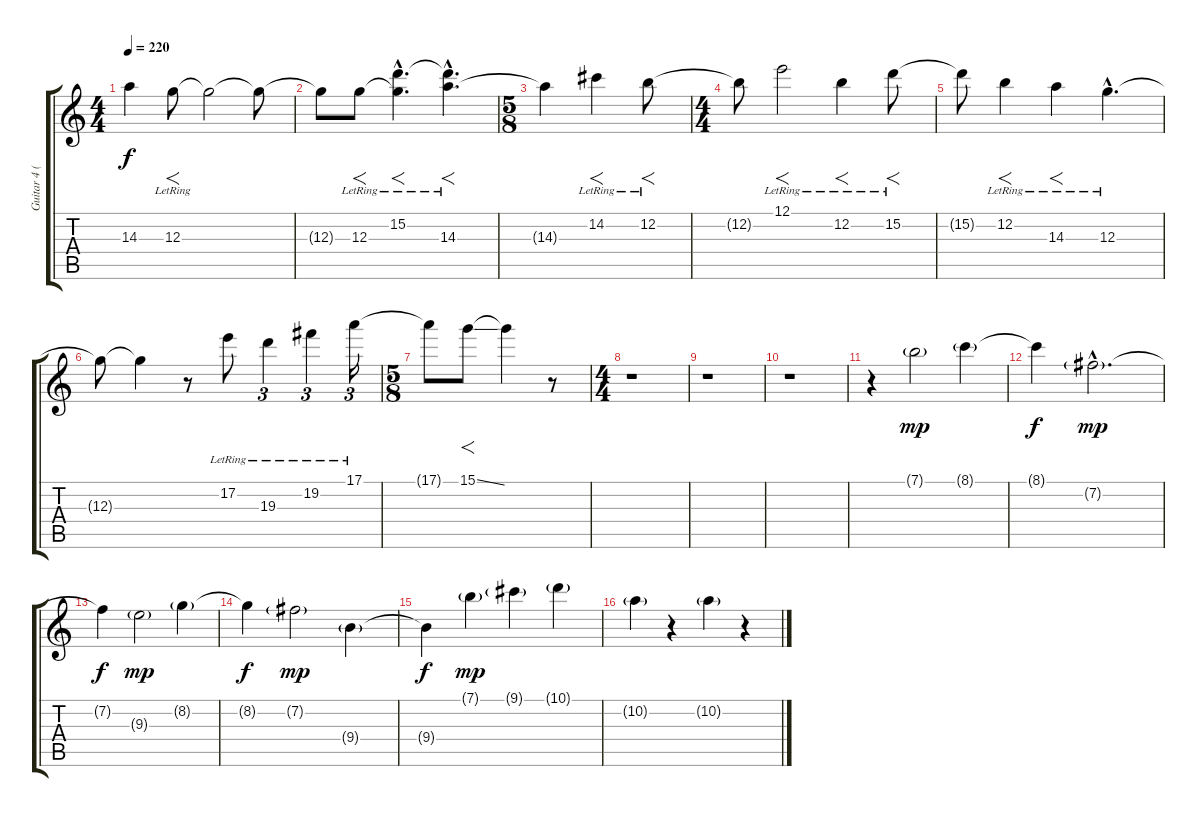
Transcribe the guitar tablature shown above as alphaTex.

\track ("Guitar 4 (solo)" "Guitar 4 (") {instrument distortionguitar}
\staff {score tabs}
\tuning (E4 B3 G3 D3 A2 E2) {hide}
\ts (4 4)
\tempo 220
\clef g2
\ks c
14.3{t}.4{dy f} 12.3{lr}.8{f} 12.3{t}.2 12.3{t}.8 |
12.3{t}.8 12.3{lr}.8{f} (15.2{hac lr} 12.3{hac t}).4{f d} (15.2{hac t} 14.3{hac lr}).4{f d} |
\ts (5 8)
14.3{t}.4 14.2{lr}.4{f} 12.2{lr}.8{f} |
\ts (4 4)
12.2{t}.8 12.1{lr}.2{f} 12.2{lr}.4{f} 15.2{lr}.8{f} |
15.2{t}.8 12.2{lr}.4{f} 14.3{lr}.4{f} 12.3{hac lr}.4{d} |
12.3{t}.8 12.3{t}.4 r.8 17.2{lr}.8 19.3{lr}.4{tu (3 2)} 19.2{lr}.4{tu (3 2)} 17.1{lr}.16{tu (3 2)} |
\ts (5 8)
17.1{t}.8 15.1{ss}.8{f} 15.1{t}.4 r.8 |
\ts (4 4)
r.1 |
r.1 |
r.1 |
r.4 7.1{g}.2{dy mp} 8.1{g}.4 |
8.1{t}.4{dy f} 7.2{g hac}.2{d dy mp} |
7.2{t}.4{dy f} 9.3{g}.2{dy mp volume 11} 8.2{g}.4 |
8.2{t}.4{dy f} 7.2{g}.2{dy mp} 9.4{g}.4 |
9.4{t}.4{dy f} 7.1{g}.4{dy mp volume 5} 9.1{g}.4 10.1{g}.4 |
10.2{g}.4 r.4 10.2{g}.4 r.4
